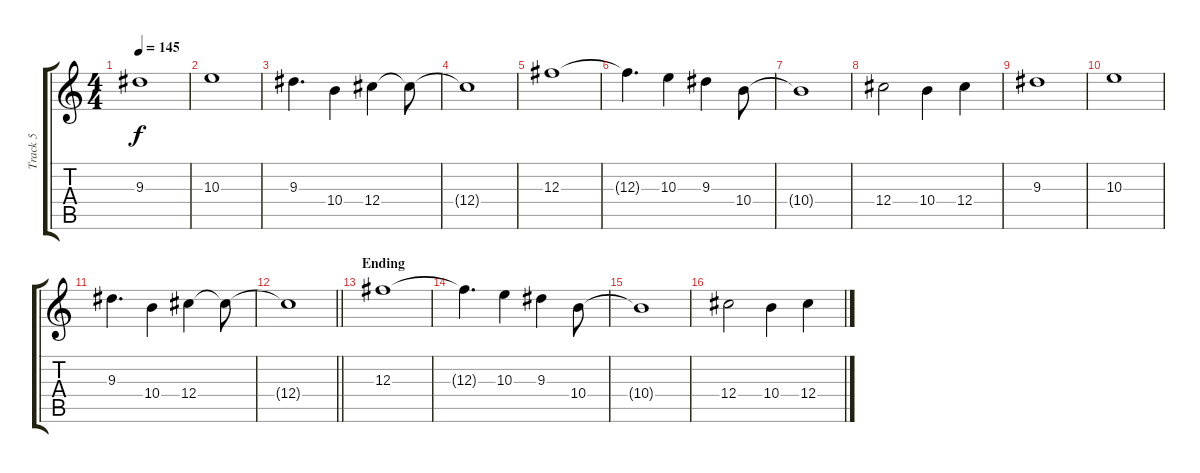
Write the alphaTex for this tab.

\track ("Track 5" "Track 5") {instrument distortionguitar}
\staff {score tabs}
\tuning (Eb4 Bb3 Gb3 Db3 Ab2 Eb2) {hide}
\ts (4 4)
\tempo 145
\clef g2
\ks c
9.3.1{dy f} |
10.3.1 |
9.3.4{d} 10.4.4 12.4.4 12.4{t}.8 |
12.4{t}.1 |
12.3.1 |
12.3{t}.4{d} 10.3.4 9.3.4 10.4.8 |
10.4{t}.1 |
12.4.2 10.4.4 12.4.4 |
9.3.1 |
10.3.1 |
9.3.4{d} 10.4.4 12.4.4 12.4{t}.8 |
\barLineRight lightlight
12.4{t}.1 |
\section ("" "Ending")
12.3.1 |
12.3{t}.4{d} 10.3.4 9.3.4 10.4.8 |
10.4{t}.1 |
12.4.2 10.4.4 12.4.4
